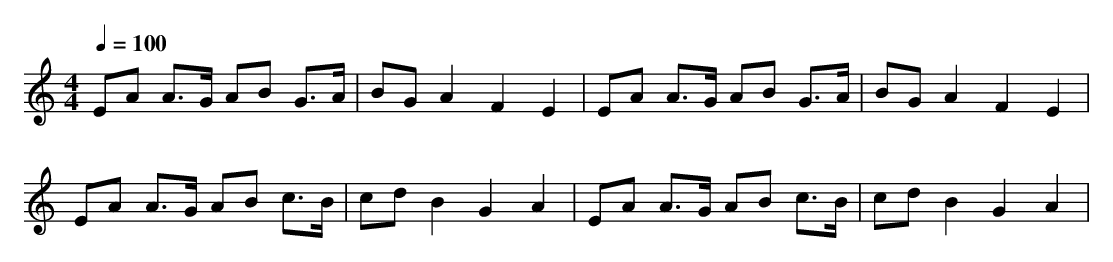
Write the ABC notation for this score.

X:1
T:
M: 4/4
L: 1/8
Q:1/4=100
K:C % 0 sharps
EA A>G AB G>A|BG A2 F2 E2|EA A>G AB G>A|BG A2 F2 E2|
EA A>G AB c>B|cd B2 G2 A2|EA A>G AB c>B|cd B2 G2 A2|
